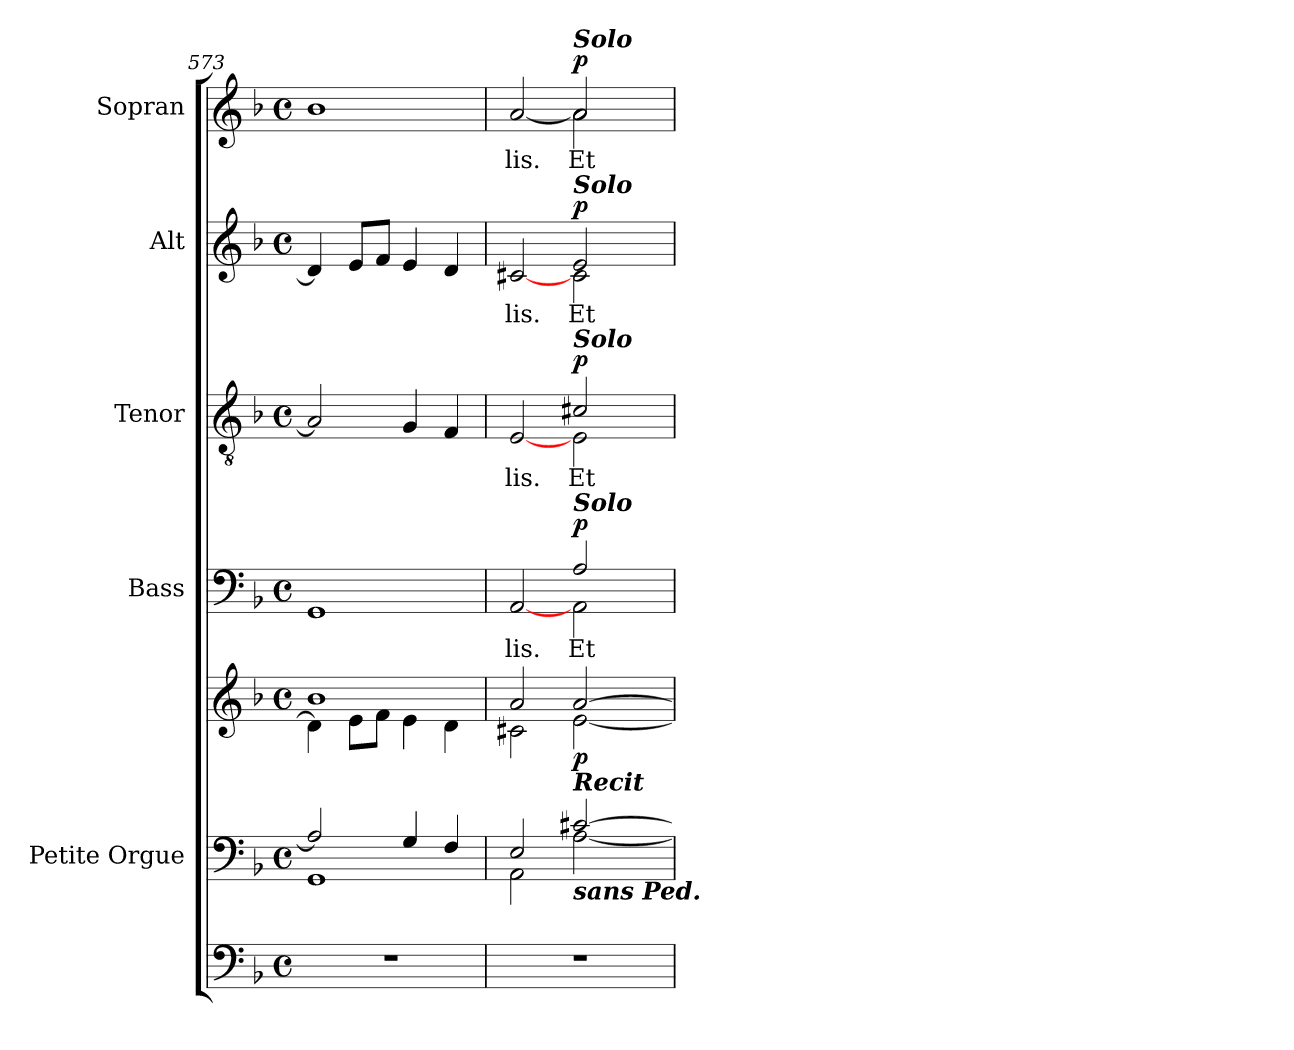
**kern	**kern	**kern	**dynam	**kern	**text	**dynam	**kern	**text	**dynam	**kern	**text	**dynam	**kern	**text	**dynam
*part6	*part5	*part5	*part5	*part4	*part4	*part4	*part3	*part3	*part3	*part2	*part2	*part2	*part1	*part1	*part1
*staff7	*staff6	*staff5	*staff5/6	*staff4	*staff4	*staff4	*staff3	*staff3	*staff3	*staff2	*staff2	*staff2	*staff1	*staff1	*staff1
*	*I"Petite Orgue	*	*	*I"Bass	*	*	*I"Tenor	*	*	*I"Alt	*	*	*I"Sopran	*	*
*	*I'Org. 1	*	*	*I'B.	*	*	*I'T.	*	*	*I'A.	*	*	*I'S.	*	*
*clefF4	*clefF4	*clefG2	*	*clefF4	*	*	*clefGv2	*	*	*clefG2	*	*	*clefG2	*	*
*k[b-]	*k[b-]	*k[b-]	*	*k[b-]	*	*	*k[b-]	*	*	*k[b-]	*	*	*k[b-]	*	*
*F:	*F:	*F:	*	*F:	*	*	*F:	*	*	*F:	*	*	*F:	*	*
*M4/4	*M4/4	*M4/4	*	*M4/4	*	*	*M4/4	*	*	*M4/4	*	*	*M4/4	*	*
*met(c)	*met(c)	*met(c)	*	*met(c)	*	*	*met(c)	*	*	*met(c)	*	*	*met(c)	*	*
=573	=573	=573	=573	=573	=573	=573	=573	=573	=573	=573	=573	=573	=573	=573	=573
*	*^	*^	*	*	*	*	*	*	*	*	*	*	*	*	*
1r	2A/]	1GG	1b-	4d\]	.	1GG	.	.	2A/]	.	.	4d/]	.	.	1b-	.	.
.	.	.	.	8e\L	.	.	.	.	.	.	.	8e/L	.	.	.	.	.
.	.	.	.	8f\J	.	.	.	.	.	.	.	8f/J	.	.	.	.	.
.	4G/	.	.	4e\	.	.	.	.	4G/	.	.	4e/	.	.	.	.	.
.	4F/	.	.	4d\	.	.	.	.	4F/	.	.	4d/	.	.	.	.	.
=574	=574	=574	=574	=574	=574	=574	=574	=574	=574	=574	=574	=574	=574	=574	=574	=574	=574
!	!	!	!	!	!	!	!LO:LY:b	!	!	!LO:LY:b	!	!	!LO:LY:b	!	!	!LO:LY:b	!
*	*	*	*	*	*	*^	*	*	*^	*	*	*^	*	*	*^	*	*
1r	2E/	2AA\	2a/	2c#X\	.	[<2AA/	2ryy	-lis.	.	[<2E/	2ryy	-lis.	.	[<2c#X/	2ryy	-lis.	.	[<2a/	2ryy	-lis.	.
!	!	!	!	!	!	!	!	!	!	!	!	!	!	!	!	!	!	!LO:TX:a:Bi:t=Solo	!	!	!
!	!	!	!	!	!	!	!	!	!	!	!	!	!	!LO:TX:a:Bi:t=Solo	!	!	!	!	!	!	!
!	!	!	!	!	!	!	!	!	!	!LO:TX:a:Bi:t=Solo	!	!	!	!	!	!	!	!	!	!	!
!	!	!	!	!	!	!LO:TX:a:Bi:t=Solo	!	!	!	!	!	!	!	!	!	!	!	!	!	!	!
!	!	!	!LO:TX:b:Bi:t=Recit	!	!	!	!	!	!	!	!	!	!	!	!	!	!	!	!	!	!
!	!LO:TX:b:Bi:t=sans Ped.	!	!	!	!	!	!	!	!	!	!	!	!	!	!	!	!	!	!	!	!
!	!	!	!	!	!LO:DY:b	!	!	!LO:LY:b	!LO:DY:a	!	!	!LO:LY:b	!LO:DY:a	!	!	!LO:LY:b	!LO:DY:a	!	!	!LO:LY:b	!LO:DY:a
.	[>2c#X/	[<2A\	[>2a/	[<2e\	p	2A/	2AA\	Et	p	2c#X/	2E\	Et	p	2e/	2c#\	Et	p	2a/]	2a\	Et	p
*	*v	*v	*	*	*	*v	*v	*	*	*v	*v	*	*	*v	*v	*	*	*v	*v	*	*
*	*	*v	*v	*	*	*	*	*	*	*	*	*	*	*	*	*
=	=	=	=	=	=	=	=	=	=	=	=	=	=	=	=
*-	*-	*-	*-	*-	*-	*-	*-	*-	*-	*-	*-	*-	*-	*-	*-
